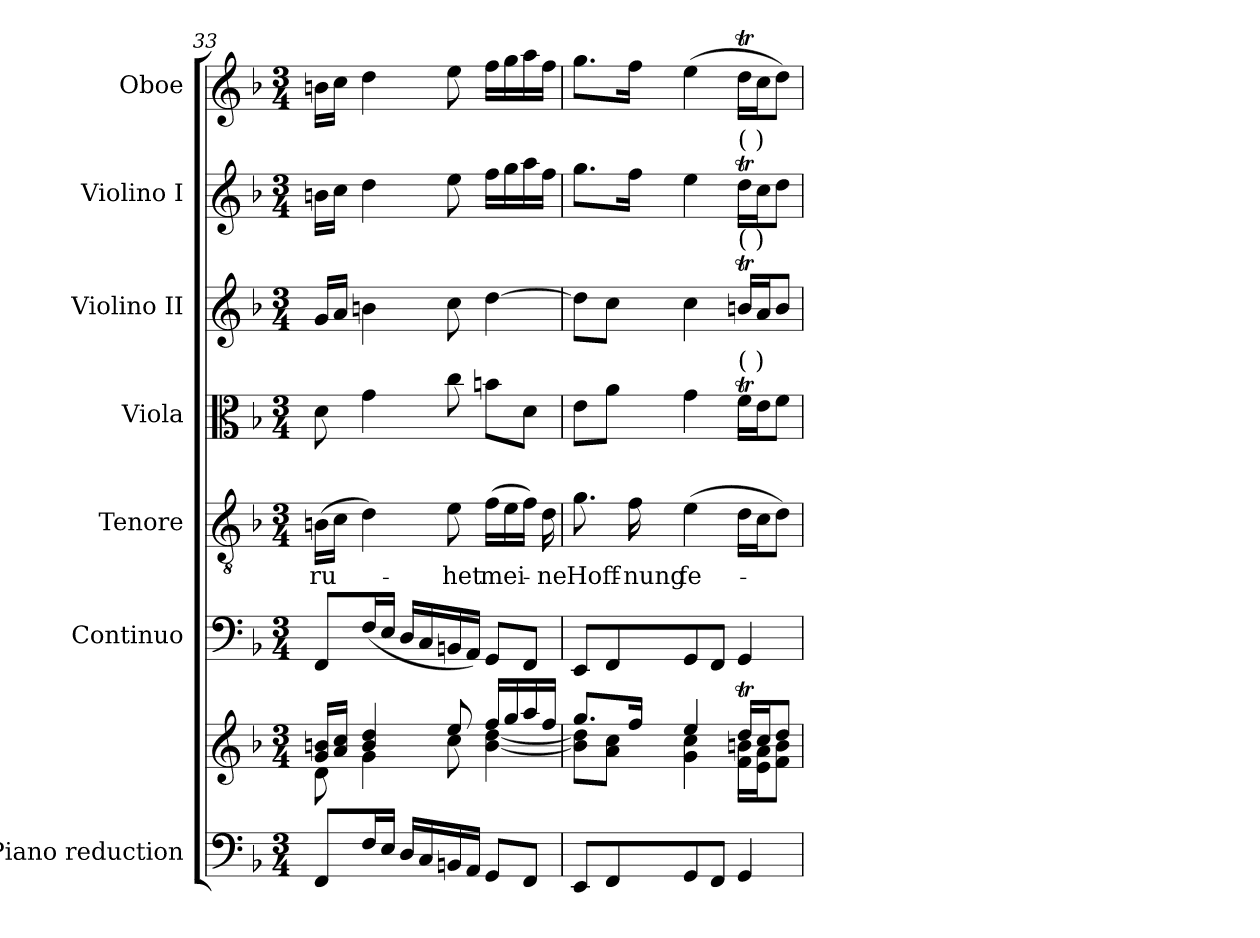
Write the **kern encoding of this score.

**kern	**kern	**kern	**kern	**text	**kern	**kern	**kern	**kern
*part7	*part7	*part6	*part5	*part5	*part4	*part3	*part2	*part1
*staff8	*staff7	*staff6	*staff5	*staff5	*staff4	*staff3	*staff2	*staff1
*I"Piano reduction	*	*I"Continuo	*I"Tenore	*	*I"Viola	*I"Violino II	*I"Violino I	*I"Oboe
*I'Pno	*	*	*	*	*I'Vla	*I'Vln	*I'Vln	*I'Ob
*clefF4	*clefG2	*clefF4	*clefGv2	*	*clefC3	*clefG2	*clefG2	*clefG2
*k[b-]	*k[b-]	*k[b-]	*k[b-]	*	*k[b-]	*k[b-]	*k[b-]	*k[b-]
*M3/4	*M3/4	*M3/4	*M3/4	*	*M3/4	*M3/4	*M3/4	*M3/4
=33	=33	=33	=33	=33	=33	=33	=33	=33
*	*^	*	*	*	*	*	*	*
!	!	!	!	!	!LO:LY:b	!	!	!	!
8FF/L	16g/ 16bn/LL	8d\	8FF/L	(>16Bn\LL	ru-	8d\	16g/LL	16bn\LL	16bn\LL
.	16a/ 16cc/JJ	.	.	16c\JJ	.	.	16a/JJ	16cc\JJ	16cc\JJ
16F/L	4b/ 4dd/	4g\	(<16F/L	4d\)	.	4g\	4bn\	4dd\	4dd\
16E/JJ	.	.	16E/JJ	.	.	.	.	.	.
16D/LL	.	.	16D/LL	.	.	.	.	.	.
16C/	.	.	16C/	.	.	.	.	.	.
!	!	!	!	!	!LO:LY:b	!	!	!	!
16BBn/	8ee/	8cc\	16BBn/	8e\	-het	8cc\	8cc\	8ee\	8ee\
16AA/JJ	.	.	16AA/JJ)	.	.	.	.	.	.
!	!	!	!	!	!LO:LY:b	!	!	!	!
8GG/L	16ff/LL	[4b\ [4dd\	8GG/L	(>16f\LL	mei-	8bn\L	[4dd\	16ff\LL	16ff\LL
.	16gg/	.	.	16e\	.	.	.	16gg\	16gg\
8FF/J	16aa/	.	8FF/J	16f\JJ)	.	8d\J	.	16aa\	16aa\
!	!	!	!	!	!LO:LY:b	!	!	!	!
.	16ff/JJ	.	.	16d\	-ne	.	.	16ff\JJ	16ff\JJ
=34	=34	=34	=34	=34	=34	=34	=34	=34	=34
!	!	!	!	!	!LO:LY:b	!	!	!	!
8EE/L	8.gg/L	8b\] 8dd\]L	8EE/L	8.g\	Hoff-	8e\L	8dd\L]	8.gg\L	8.gg\L
8FF/	.	8a\ 8cc\J	8FF/	.	.	8a\J	8cc\J	.	.
!	!	!	!	!	!LO:LY:b	!	!	!	!
.	16ff/Jk	.	.	16f\	-nung	.	.	16ff\Jk	16ff\Jk
!	!	!	!	!	!LO:LY:b	!	!	!	!
8GG/	4ee/	4g\ 4cc\	8GG/	(>4e\	fe-	4g\	4cc\	4ee\	(>4ee\
8FF/J	.	.	8FF/J	.	.	.	.	.	.
!	!	!	!	!	!	!	!	!LO:TX:a:t=(    )	!
!	!	!	!	!	!	!	!LO:TX:a:t=(    )	!	!
!	!	!	!	!	!	!LO:TX:a:t=(    )	!	!	!
4GG/	16ddT/LL	16f\ 16bn\LL	4GG/	16d\LL	.	16fT\LL	16bnt/LL	16ddT\LL	16ddT\LL
.	16cc/J	16e\ 16a\J	.	16c\J	.	16e\J	16a/J	16cc\J	16cc\J
.	8dd/J	8f\ 8b\J	.	8d\J)	.	8f\J	8b/J	8dd\J	8dd\J)
*	*v	*v	*	*	*	*	*	*	*
=	=	=	=	=	=	=	=	=
*-	*-	*-	*-	*-	*-	*-	*-	*-
